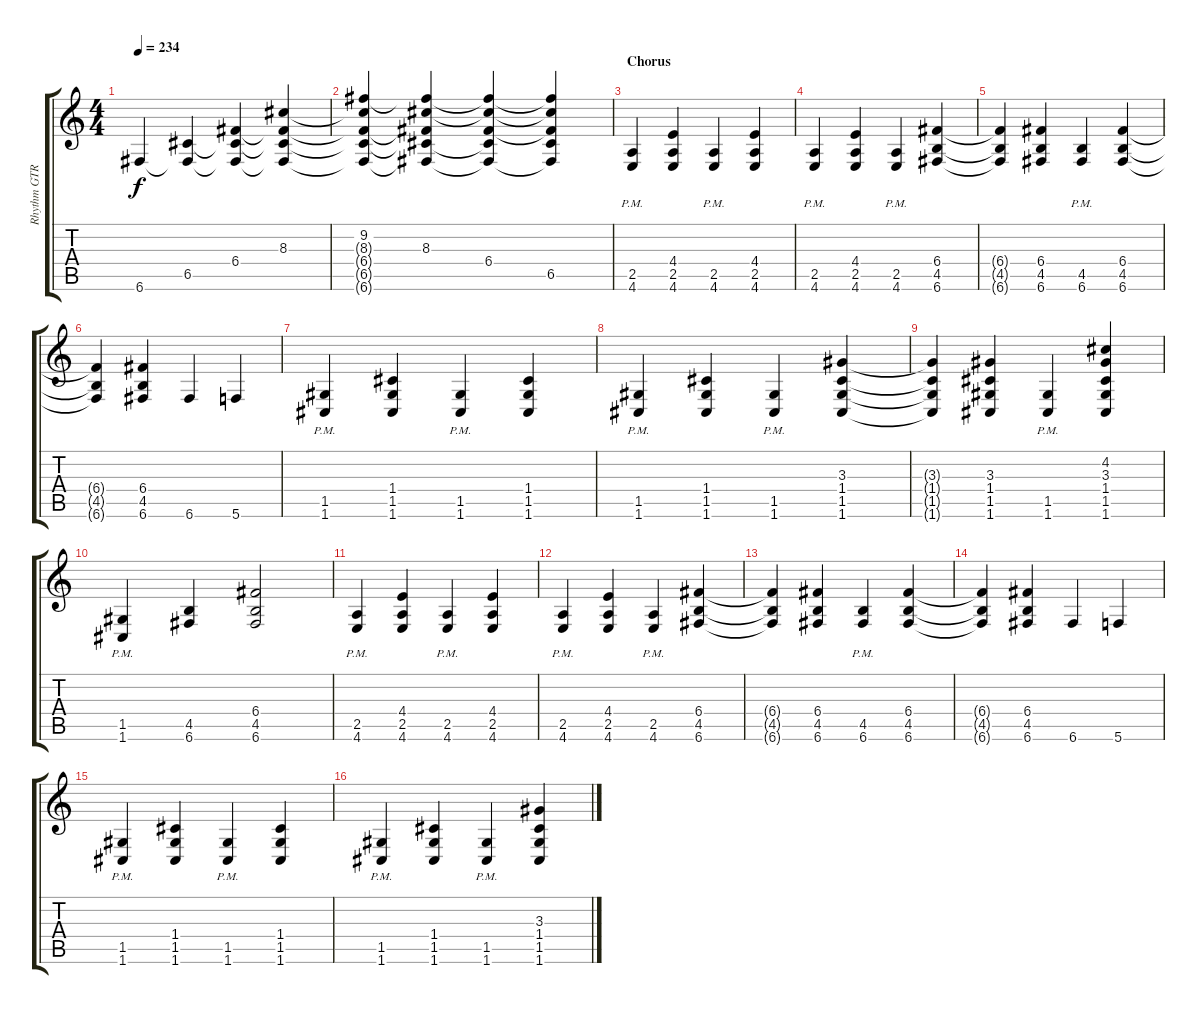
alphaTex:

\track ("Rhythm GTR 1" "Rhythm GTR") {instrument overdrivenguitar}
\staff {score tabs}
\tuning (D4 A3 F3 C3 G2 C2) {hide}
\ts (4 4)
\tempo 234
\clef g2
\ks aminor
6.6.4{dy f} (6.5 6.6{t}).4 (6.4 6.5{t} 6.6{t}).4 (8.3 6.4{t} 6.5{t} 6.6{t}).4 |
(9.2 8.3{t} 6.4{t} 6.5{t} 6.6{t}).4 (9.2{t} 8.3 6.4{t} 6.5{t} 6.6{t}).4 (9.2{t} 8.3{t} 6.4 6.5{t} 6.6{t}).4 (9.2{t} 8.3{t} 6.4{t} 6.5 6.6{t}).4 |
\section ("" "Chorus")
(2.5{pm} 4.6{pm}).4 (4.4 2.5 4.6).4 (2.5{pm} 4.6{pm}).4 (4.4 2.5 4.6).4 |
(2.5{pm} 4.6{pm}).4 (4.4 2.5 4.6).4 (2.5{pm} 4.6{pm}).4 (6.4 4.5 6.6).4 |
(6.4{t} 4.5{t} 6.6{t}).4 (6.4 4.5 6.6).4 (4.5{pm} 6.6{pm}).4 (6.4 4.5 6.6).4 |
(6.4{t} 4.5{t} 6.6{t}).4 (6.4 4.5 6.6).4 6.6.4 5.6.4 |
(1.5{pm} 1.6{pm}).4 (1.4 1.5 1.6).4 (1.5{pm} 1.6{pm}).4 (1.4 1.5 1.6).4 |
(1.5{pm} 1.6{pm}).4 (1.4 1.5 1.6).4 (1.5{pm} 1.6{pm}).4 (3.3 1.4 1.5 1.6).4 |
(3.3{t} 1.4{t} 1.5{t} 1.6{t}).4 (3.3 1.4 1.5 1.6).4 (1.5{pm} 1.6{pm}).4 (4.2 3.3 1.4 1.5 1.6).4 |
(1.5{pm} 1.6{pm}).4 (4.5 6.6).4 (6.4 4.5 6.6).2 |
(2.5{pm} 4.6{pm}).4 (4.4 2.5 4.6).4 (2.5{pm} 4.6{pm}).4 (4.4 2.5 4.6).4 |
(2.5{pm} 4.6{pm}).4 (4.4 2.5 4.6).4 (2.5{pm} 4.6{pm}).4 (6.4 4.5 6.6).4 |
(6.4{t} 4.5{t} 6.6{t}).4 (6.4 4.5 6.6).4 (4.5{pm} 6.6{pm}).4 (6.4 4.5 6.6).4 |
(6.4{t} 4.5{t} 6.6{t}).4 (6.4 4.5 6.6).4 6.6.4 5.6.4 |
(1.5{pm} 1.6{pm}).4 (1.4 1.5 1.6).4 (1.5{pm} 1.6{pm}).4 (1.4 1.5 1.6).4 |
(1.5{pm} 1.6{pm}).4 (1.4 1.5 1.6).4 (1.5{pm} 1.6{pm}).4 (3.3 1.4 1.5 1.6).4
